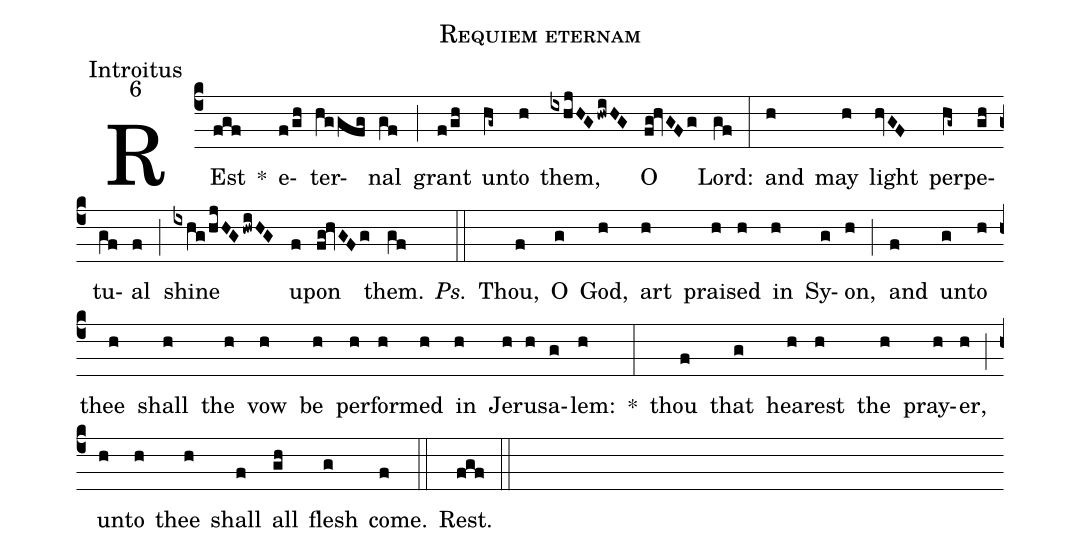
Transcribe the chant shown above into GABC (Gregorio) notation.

name:Requiem eternam;
office-part:Introitus;
mode:6;
%%
(c4) REst(fgf) *() e(f/gh)ter(hggfg)nal(gf) (;) grant(f/gh) un(hg~)to(h) them,(ixhjHGhwiHG) O(fg!hvGFg) Lord:(gf) (:) and(h) may(h) light(hvGF) per(hg~)pe(gh)tu(gf)al(f) (;) shine(ixhg/hjHGhwiHG) up(f)on(fg!hvGFg) them.(gf) <i>Ps.</i>(::) Thou,(f) O(g) God,(h) art(h) prai(h)sed(h) in(h) Sy(g)on,(h) (;) and(f) un(g)to(h) thee(h) shall(h) the(h) vow(h) be(h) per(h)for(h)med(h) in(h) Je(h)ru(h)sa(g)lem:(h) *(:) thou(f) that(g) hea(h)rest(h) the(h) pray(h)er,(h) (;) un(h)to(h) thee(h) shall(f) all(gh) flesh(g) come.(f) (::) Rest.(fgf) (::)
